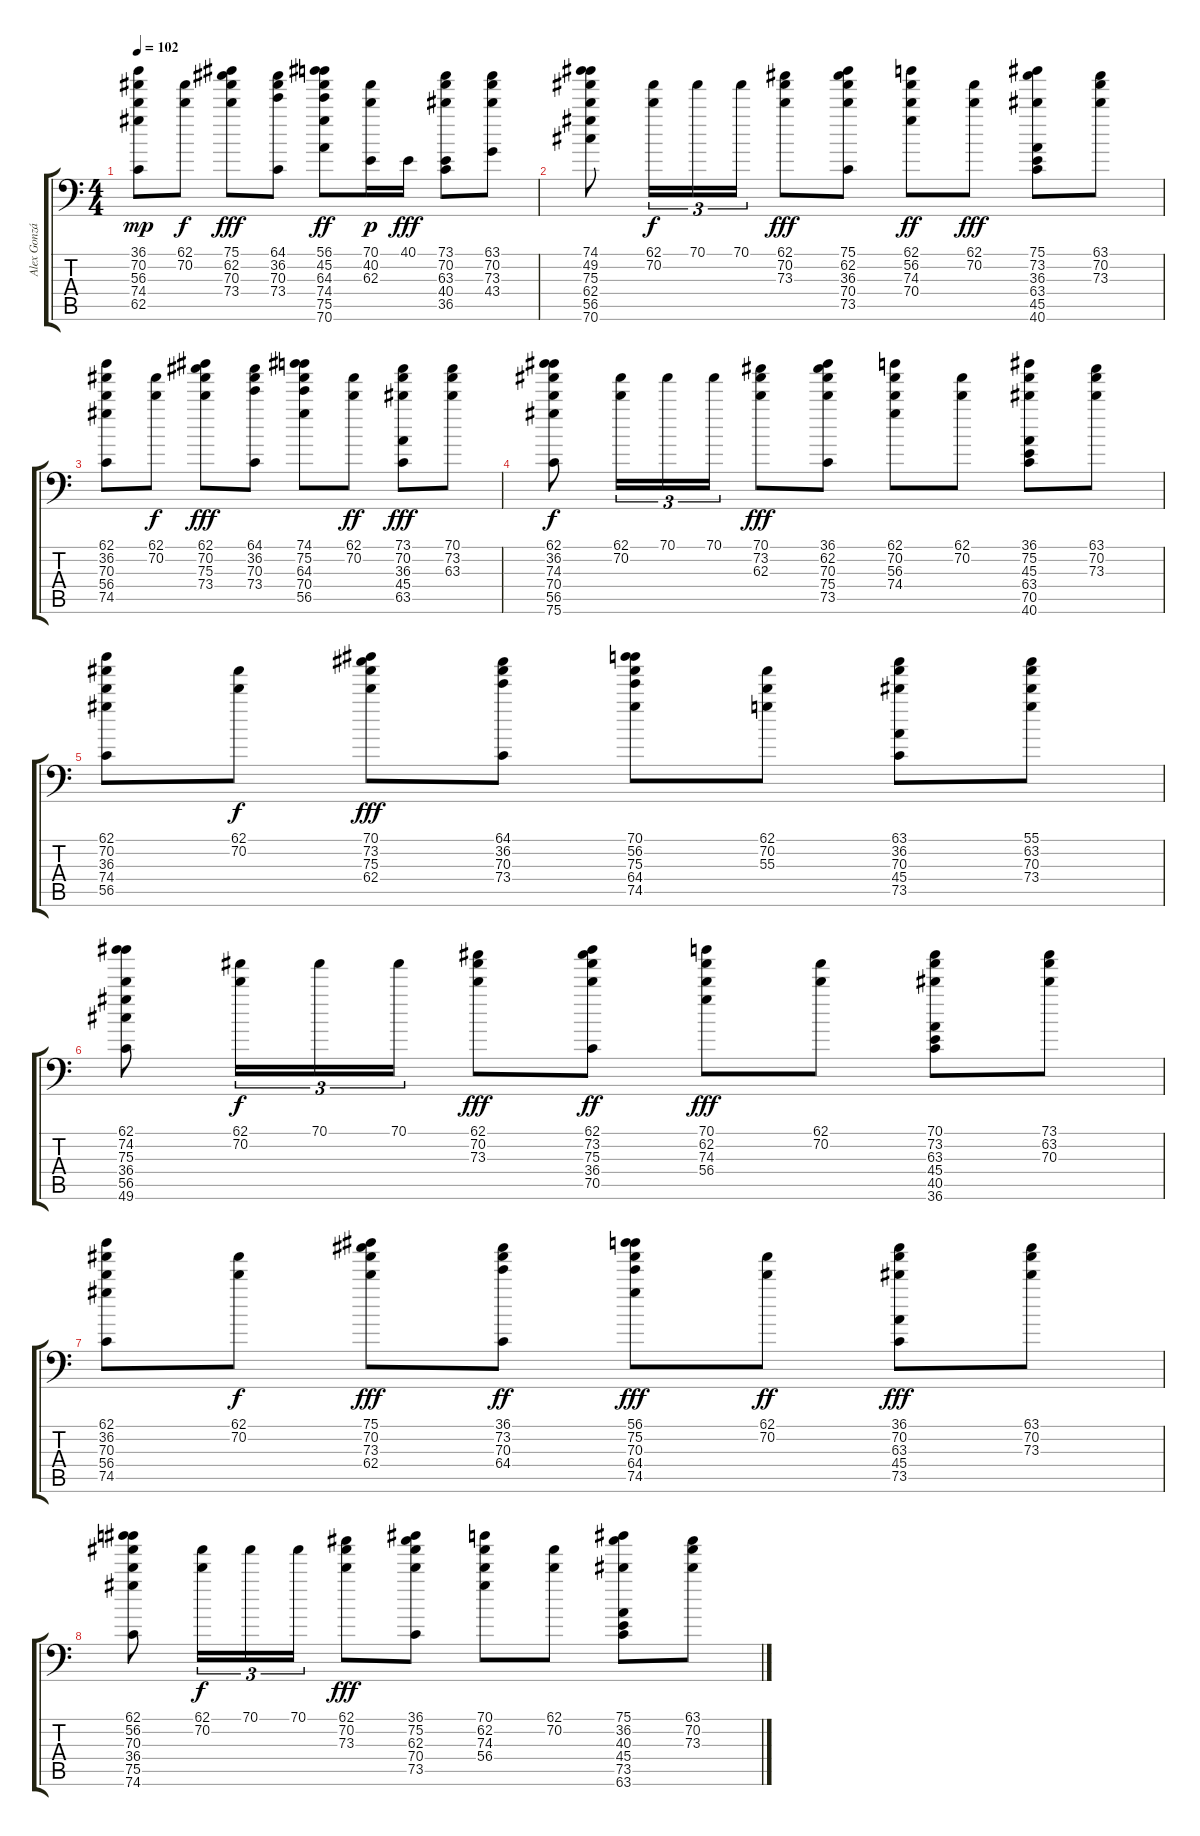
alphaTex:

\track ("Alex González" "Alex Gonzá") {instrument acousticgrandpiano}
\staff {score tabs}
\tuning (C-1 C-1 C-1 C-1 C-1 C-1) {hide}
\ts (4 4)
\tempo 102
\clef f4
\ks c
(36.1 70.2 56.3 74.4 62.5).8{dy mp} (62.1 70.2).8{dy f} (75.1 62.2 70.3 73.4).8{dy fff} (64.1 36.2 70.3 73.4).8 (56.1 45.2 64.3 74.4 75.5 70.6).8{dy ff} (70.1 40.2 62.3).16{dy p} 40.1.16{dy fff} (73.1 70.2 63.3 40.4 36.5).8 (63.1 70.2 73.3 43.4).8 |
(74.1 49.2 75.3 62.4 56.5 70.6).8 (62.1 70.2).16{tu (3 2) dy f} 70.1.16{tu (3 2)} 70.1.16{tu (3 2)} (62.1 70.2 73.3).8{dy fff} (75.1 62.2 36.3 70.4 73.5).8 (62.1 56.2 74.3 70.4).8{dy ff} (62.1 70.2).8{dy fff} (75.1 73.2 36.3 63.4 45.5 40.6).8 (63.1 70.2 73.3).8 |
(62.1 36.2 70.3 56.4 74.5).8 (62.1 70.2).8{dy f} (62.1 70.2 75.3 73.4).8{dy fff} (64.1 36.2 70.3 73.4).8 (74.1 75.2 64.3 70.4 56.5).8 (62.1 70.2).8{dy ff} (73.1 70.2 36.3 45.4 63.5).8{dy fff} (70.1 73.2 63.3).8 |
(62.1 36.2 74.3 70.4 56.5 75.6).8{dy f} (62.1 70.2).16{tu (3 2)} 70.1.16{tu (3 2)} 70.1.16{tu (3 2)} (70.1 73.2 62.3).8{dy fff} (36.1 62.2 70.3 75.4 73.5).8 (62.1 70.2 56.3 74.4).8 (62.1 70.2).8 (36.1 75.2 45.3 63.4 70.5 40.6).8 (63.1 70.2 73.3).8 |
(62.1 70.2 36.3 74.4 56.5).8 (62.1 70.2).8{dy f} (70.1 73.2 75.3 62.4).8{dy fff} (64.1 36.2 70.3 73.4).8 (70.1 56.2 75.3 64.4 74.5).8 (62.1 70.2 55.3).8 (63.1 36.2 70.3 45.4 73.5).8 (55.1 63.2 70.3 73.4).8 |
(62.1 74.2 75.3 36.4 56.5 49.6).8 (62.1 70.2).16{tu (3 2) dy f} 70.1.16{tu (3 2)} 70.1.16{tu (3 2)} (62.1 70.2 73.3).8{dy fff} (62.1 73.2 75.3 36.4 70.5).8{dy ff} (70.1 62.2 74.3 56.4).8{dy fff} (62.1 70.2).8 (70.1 73.2 63.3 45.4 40.5 36.6).8 (73.1 63.2 70.3).8 |
(62.1 36.2 70.3 56.4 74.5).8 (62.1 70.2).8{dy f} (75.1 70.2 73.3 62.4).8{dy fff} (36.1 73.2 70.3 64.4).8{dy ff} (56.1 75.2 70.3 64.4 74.5).8{dy fff} (62.1 70.2).8{dy ff} (36.1 70.2 63.3 45.4 73.5).8{dy fff} (63.1 70.2 73.3).8 |
(62.1 56.2 70.3 36.4 75.5 74.6).8 (62.1 70.2).16{tu (3 2) dy f} 70.1.16{tu (3 2)} 70.1.16{tu (3 2)} (62.1 70.2 73.3).8{dy fff} (36.1 75.2 62.3 70.4 73.5).8 (70.1 62.2 74.3 56.4).8 (62.1 70.2).8 (75.1 36.2 40.3 45.4 73.5 63.6).8 (63.1 70.2 73.3).8
